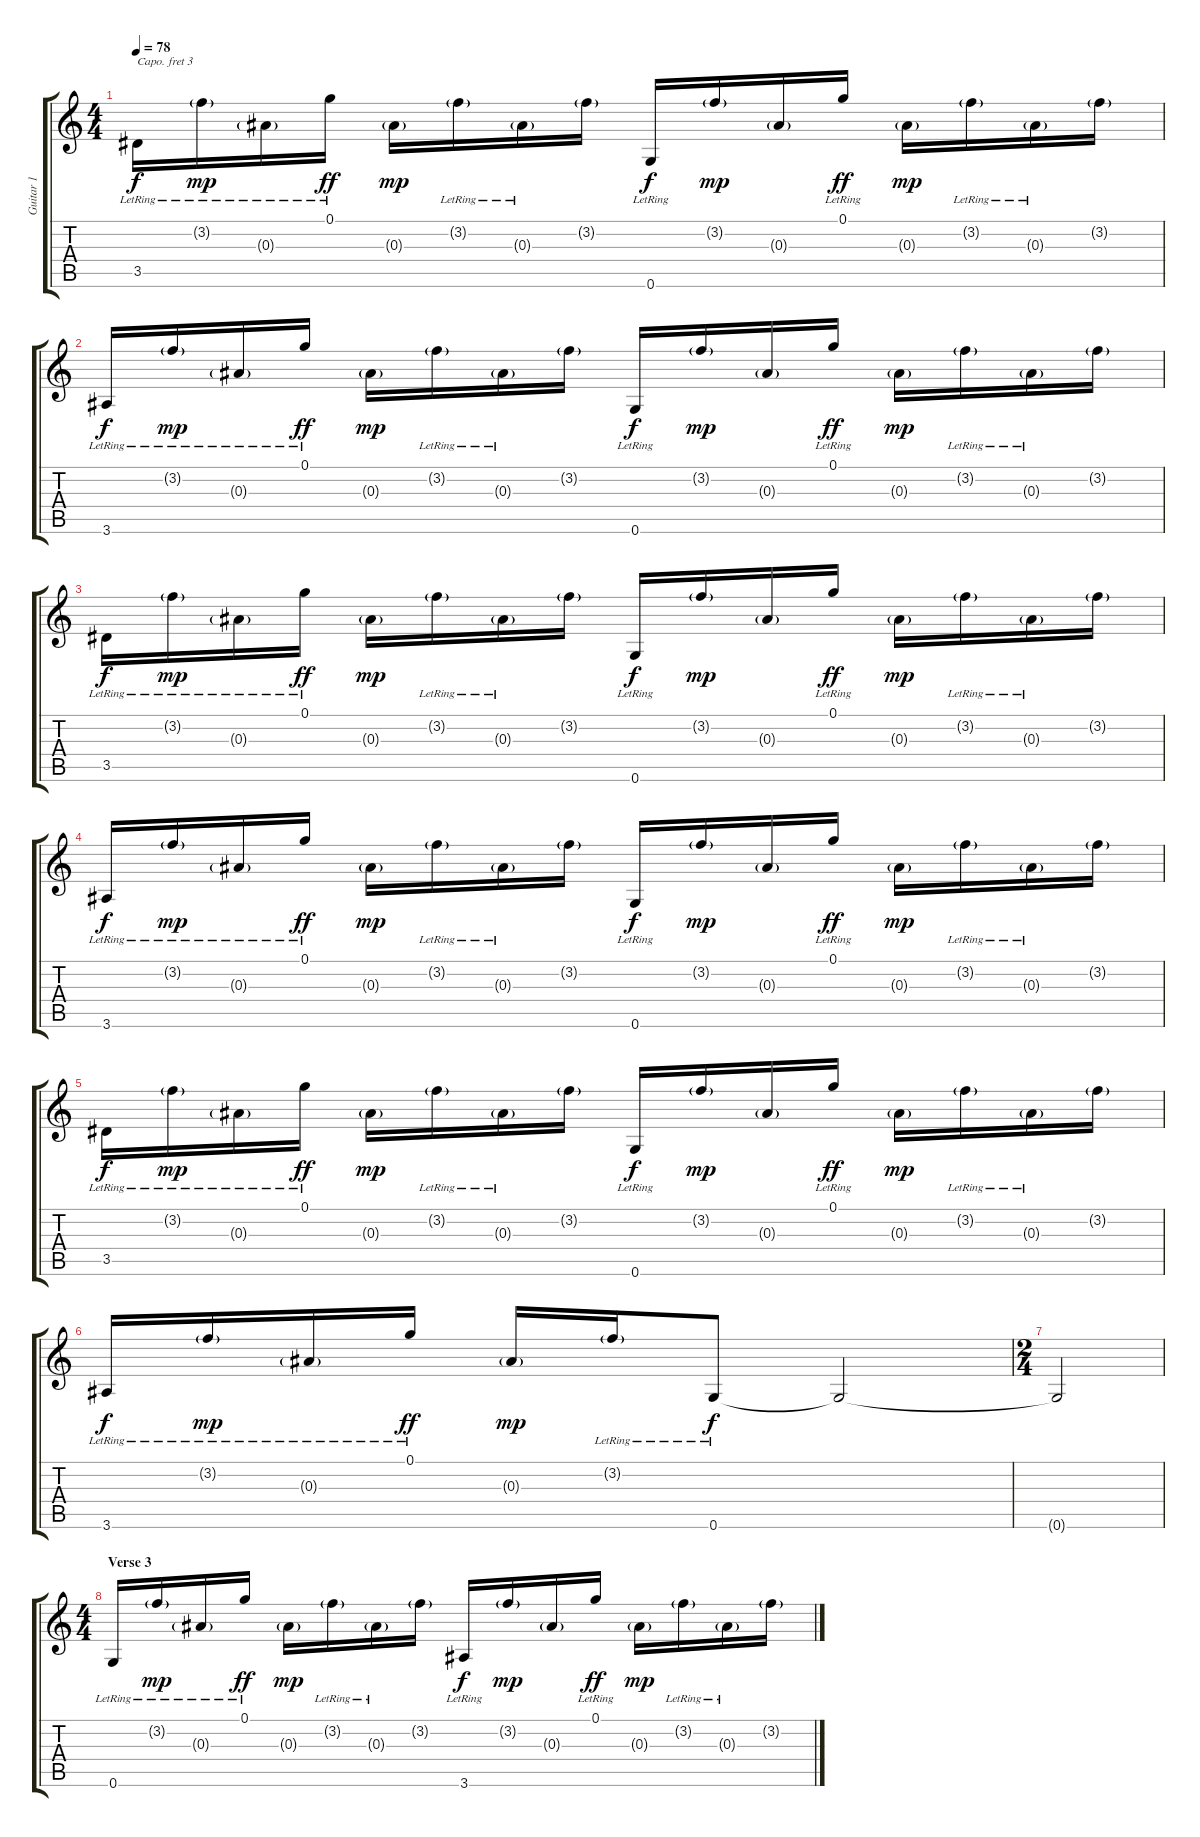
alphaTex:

\track ("Guitar 1" "Guitar 1") {instrument acousticguitarsteel}
\staff {score tabs}
\capo 3
\tuning (E4 B3 G3 D3 A2 E2) {hide}
\ts (4 4)
\tempo 78
\clef g2
\ks c
3.5{lr}.16{dy f} 3.2{g lr}.16{dy mp} 0.3{g lr}.16 0.1{lr}.16{dy ff} 0.3{g}.16{dy mp} 3.2{g lr}.16 0.3{g lr}.16 3.2{g}.16 0.6{lr}.16{dy f} 3.2{g}.16{dy mp} 0.3{g}.16 0.1{lr}.16{dy ff} 0.3{g}.16{dy mp} 3.2{g lr}.16 0.3{g lr}.16 3.2{g}.16 |
3.6{lr}.16{dy f} 3.2{g lr}.16{dy mp} 0.3{g lr}.16 0.1{lr}.16{dy ff} 0.3{g}.16{dy mp} 3.2{g lr}.16 0.3{g lr}.16 3.2{g}.16 0.6{lr}.16{dy f} 3.2{g}.16{dy mp} 0.3{g}.16 0.1{lr}.16{dy ff} 0.3{g}.16{dy mp} 3.2{g lr}.16 0.3{g lr}.16 3.2{g}.16 |
3.5{lr}.16{dy f} 3.2{g lr}.16{dy mp} 0.3{g lr}.16 0.1{lr}.16{dy ff} 0.3{g}.16{dy mp} 3.2{g lr}.16 0.3{g lr}.16 3.2{g}.16 0.6{lr}.16{dy f} 3.2{g}.16{dy mp} 0.3{g}.16 0.1{lr}.16{dy ff} 0.3{g}.16{dy mp} 3.2{g lr}.16 0.3{g lr}.16 3.2{g}.16 |
3.6{lr}.16{dy f} 3.2{g lr}.16{dy mp} 0.3{g lr}.16 0.1{lr}.16{dy ff} 0.3{g}.16{dy mp} 3.2{g lr}.16 0.3{g lr}.16 3.2{g}.16 0.6{lr}.16{dy f} 3.2{g}.16{dy mp} 0.3{g}.16 0.1{lr}.16{dy ff} 0.3{g}.16{dy mp} 3.2{g lr}.16 0.3{g lr}.16 3.2{g}.16 |
3.5{lr}.16{dy f} 3.2{g lr}.16{dy mp} 0.3{g lr}.16 0.1{lr}.16{dy ff} 0.3{g}.16{dy mp} 3.2{g lr}.16 0.3{g lr}.16 3.2{g}.16 0.6{lr}.16{dy f} 3.2{g}.16{dy mp} 0.3{g}.16 0.1{lr}.16{dy ff} 0.3{g}.16{dy mp} 3.2{g lr}.16 0.3{g lr}.16 3.2{g}.16 |
3.6{lr}.16{dy f} 3.2{g lr}.16{dy mp} 0.3{g lr}.16 0.1{lr}.16{dy ff} 0.3{g}.16{dy mp} 3.2{g lr}.16 0.6{lr}.8{dy f} 0.6{t}.2 |
\ts (2 4)
0.6{t}.2 |
\ts (4 4)
\section ("" "Verse 3")
0.6{lr}.16 3.2{g lr}.16{dy mp} 0.3{g lr}.16 0.1{lr}.16{dy ff} 0.3{g}.16{dy mp} 3.2{g lr}.16 0.3{g lr}.16 3.2{g}.16 3.6{lr}.16{dy f} 3.2{g}.16{dy mp} 0.3{g}.16 0.1{lr}.16{dy ff} 0.3{g}.16{dy mp} 3.2{g lr}.16 0.3{g lr}.16 3.2{g}.16
